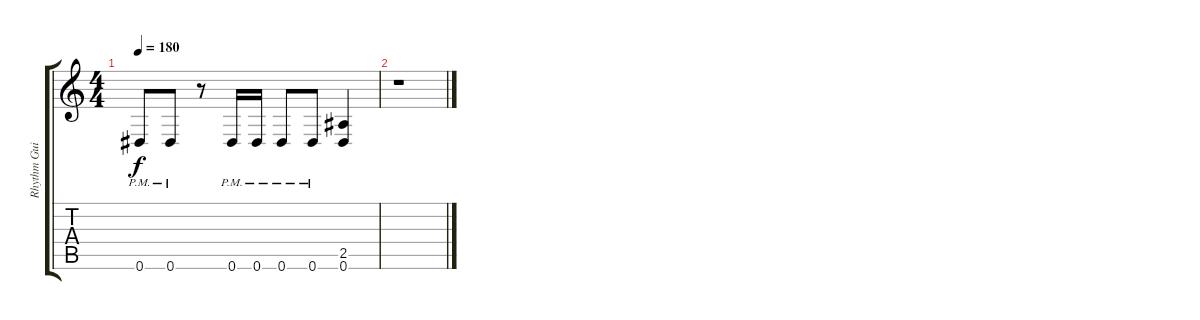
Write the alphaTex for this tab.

\track ("Rhythm Guitar  " "Rhythm Gui") {instrument overdrivenguitar}
\staff {score tabs}
\tuning (Eb4 Bb3 Gb3 Db3 Ab2 Eb2) {hide}
\ts (4 4)
\tempo 180
\clef g2
\ks c
0.6{pm}.8{dy f} 0.6{pm}.8 r.8 0.6{pm}.16 0.6{pm}.16 0.6{pm}.8 0.6{pm}.8 (2.5 0.6).4 |
r.1
